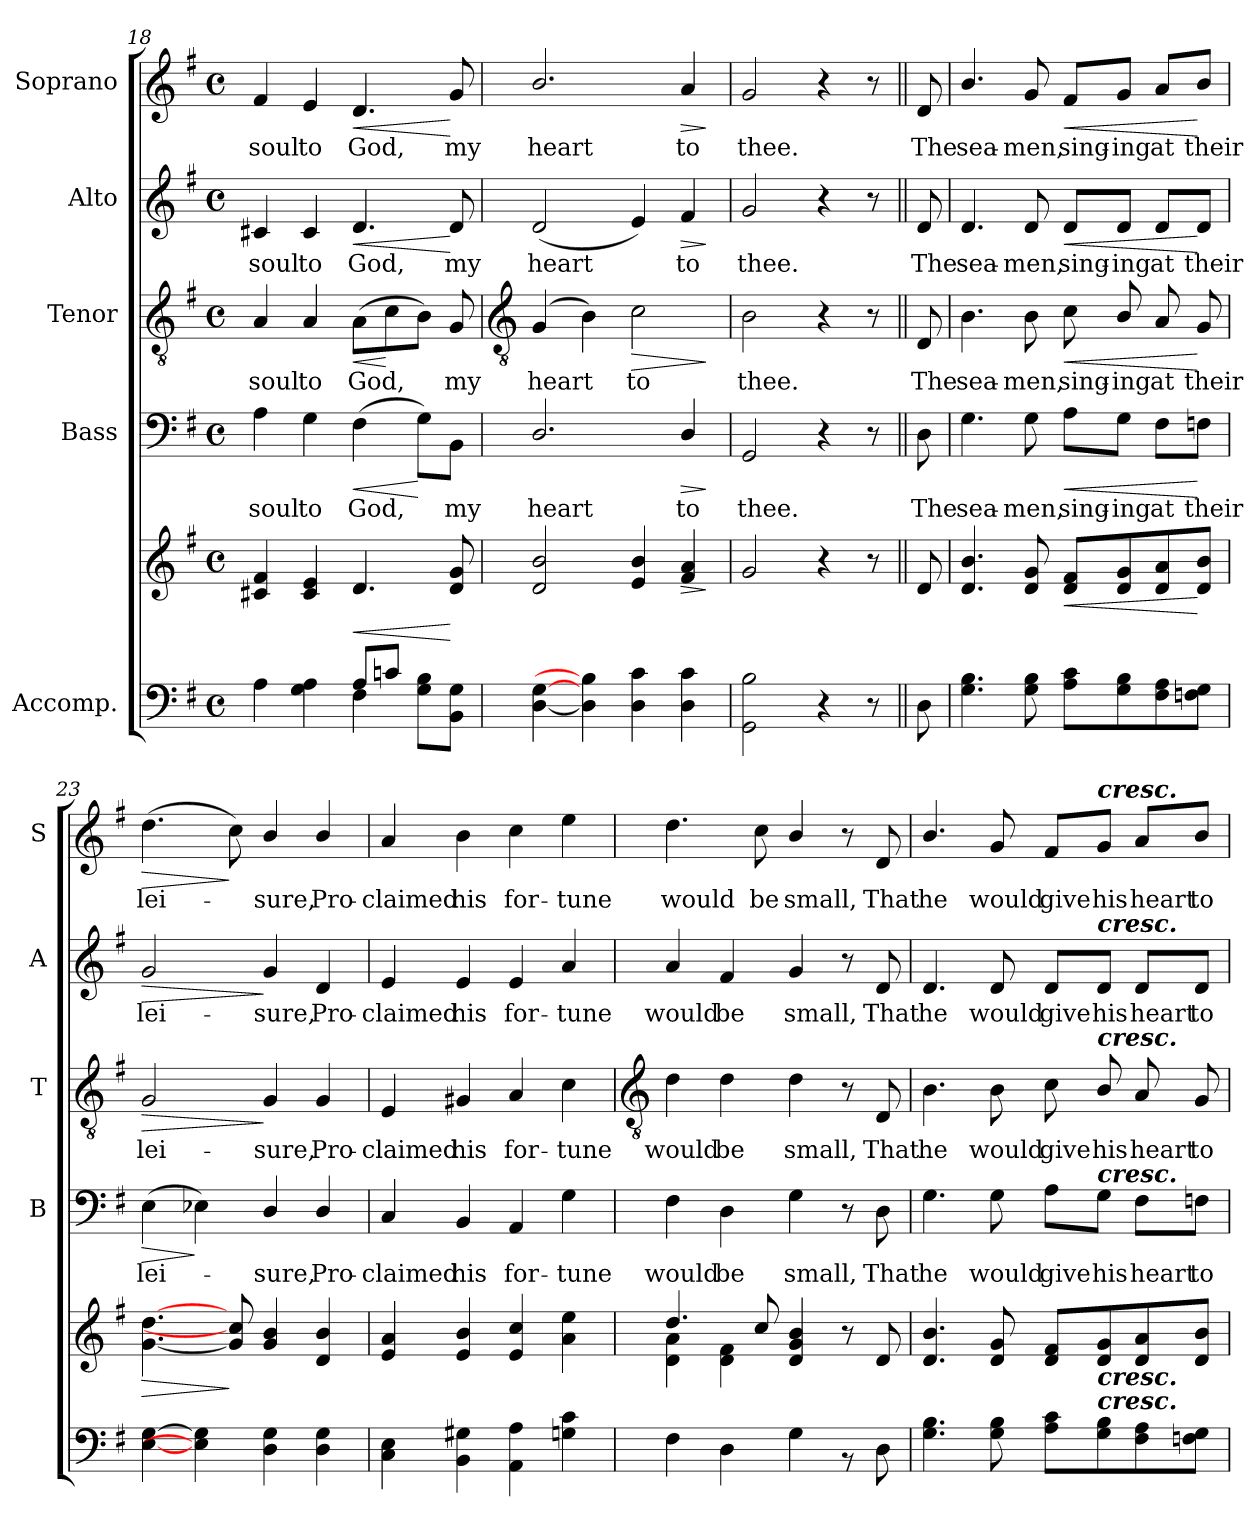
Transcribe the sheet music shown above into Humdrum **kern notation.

**kern	**kern	**dynam	**kern	**text	**dynam	**kern	**text	**dynam	**kern	**text	**dynam	**kern	**text	**dynam
*part5	*part5	*part5	*part4	*part4	*part4	*part3	*part3	*part3	*part2	*part2	*part2	*part1	*part1	*part1
*staff6	*staff5	*staff5/6	*staff4	*staff4	*staff4	*staff3	*staff3	*staff3	*staff2	*staff2	*staff2	*staff1	*staff1	*staff1
*I"Accomp.	*	*	*I"Bass	*	*	*I"Tenor	*	*	*I"Alto	*	*	*I"Soprano	*	*
*	*	*	*I'B	*	*	*I'T	*	*	*I'A	*	*	*I'S	*	*
*clefF4	*clefG2	*	*clefF4	*	*	*clefGv2	*	*	*clefG2	*	*	*clefG2	*	*
*k[f#]	*k[f#]	*	*k[f#]	*	*	*k[f#]	*	*	*k[f#]	*	*	*k[f#]	*	*
*G:	*G:	*	*G:	*	*	*G:	*	*	*G:	*	*	*G:	*	*
*M4/4	*M4/4	*	*M4/4	*	*	*M4/4	*	*	*M4/4	*	*	*M4/4	*	*
*met(c)	*met(c)	*	*met(c)	*	*	*met(c)	*	*	*met(c)	*	*	*met(c)	*	*
=18	=18	=18	=18	=18	=18	=18	=18	=18	=18	=18	=18	=18	=18	=18
*^	*^	*	*	*	*	*	*	*	*	*	*	*	*	*
!	!	!	!	!	!	!LO:LY:b	!	!	!LO:LY:b	!	!	!LO:LY:b	!	!	!LO:LY:b	!
2ryy	4A	4c#X 4f#	1ryy	.	4A	soul	.	4A	soul	.	4c#X	soul	.	4f#	soul	.
!	!	!	!	!	!	!LO:LY:b	!	!	!LO:LY:b	!	!	!LO:LY:b	!	!	!LO:LY:b	!
.	4G 4A	4c# 4e	.	.	4G	to	.	4A	to	.	4c#	to	.	4e	to	.
!	!	!	!	!LO:HP:b	!	!LO:LY:b	!LO:HP:b	!	!LO:LY:b	!LO:HP:b	!	!LO:LY:b	!LO:HP:b	!	!LO:LY:b	!LO:HP:b
8A/L	4F#	4.d	.	<	(>4F#	God,	<	(>8AL	God,	<	4.d	God,	<	4.d	God,	<
8cn/J	.	.	.	.	.	.	.	8c	.	[	.	.	.	.	.	.
4ryy	8G 8BL	.	.	.	8G\L)	.	[	8BJ)	.	.	.	.	.	.	.	.
!	!	!	!	!	!	!LO:LY:b	!	!	!LO:LY:b	!	!	!LO:LY:b	!	!	!LO:LY:b	!
.	8BB 8GJ	8d 8g	.	[	8BB\J	my	.	8G	my	.	8d	my	[	8g	my	[
*v	*v	*	*	*	*	*	*	*	*	*	*	*	*	*	*	*
*	*v	*v	*	*	*	*	*	*	*	*	*	*	*	*	*
!!LO:LB:g=z
=19	=19	=19	=19	=19	=19	=19	=19	=19	=19	=19	=19	=19	=19	=19
*	*	*	*	*	*	*clefGv2	*	*	*	*	*	*	*	*
*^	*	*	*	*	*	*	*	*	*	*	*	*	*	*
!	!	!	!	!	!LO:LY:b	!	!	!LO:LY:b	!	!	!LO:LY:b	!	!	!LO:LY:b	!
*v	*v	*	*	*	*	*	*	*	*	*	*	*	*	*	*
[4D\ [4G\	2d/ 2b/	.	2.D/	heart	.	(<4G	heart	.	(<2d	heart	.	2.b/	heart	.
4D] 4B]	.	.	.	.	.	4B)	.	.	.	.	.	.	.	.
!	!	!	!	!	!	!	!LO:LY:b	!LO:HP:b	!	!	!	!	!	!
4D 4c	4e 4b	.	.	.	.	2c	to	>	4e)	.	.	.	.	.
!	!	!LO:HP:b	!	!LO:LY:b	!LO:HP:b	!	!	!	!	!LO:LY:b	!LO:HP:b	!	!LO:LY:b	!LO:HP:b
4D\ 4c\	4f# 4a	>	4D/	to	>	.	.	.	4f#	to	>	4a	to	>
.	.	]	.	.	]	.	.	]	.	.	]	.	.	]
=20	=20	=20	=20	=20	=20	=20	=20	=20	=20	=20	=20	=20	=20	=20
!	!	!	!	!LO:LY:b	!	!	!LO:LY:b	!	!	!LO:LY:b	!	!	!LO:LY:b	!
2GG 2B	2g	.	2GG	thee.	.	2B	thee.	.	2g	thee.	.	2g	thee.	.
4r	4r	.	4r	.	.	4r	.	.	4r	.	.	4r	.	.
8r	8r	.	8r	.	.	8r	.	.	8r	.	.	8r	.	.
=21||	=21||	=21||	=21||	=21||	=21||	=21||	=21||	=21||	=21||	=21||	=21||	=21||	=21||	=21||
!	!	!	!	!LO:LY:b	!	!	!LO:LY:b	!	!	!LO:LY:b	!	!	!LO:LY:b	!
8D	8d/	.	8D	The	.	8D	The	.	8d	The	.	8d/	The	.
=22	=22	=22	=22	=22	=22	=22	=22	=22	=22	=22	=22	=22	=22	=22
!	!	!	!	!LO:LY:b	!	!	!LO:LY:b	!	!	!LO:LY:b	!	!	!LO:LY:b	!
4.G 4.B	4.d/ 4.b/	.	4.G	sea-	.	4.B	sea-	.	4.d	sea-	.	4.b/	sea-	.
!	!	!	!	!LO:LY:b	!	!	!LO:LY:b	!	!	!LO:LY:b	!	!	!LO:LY:b	!
8G 8B	8d 8g	.	8G	-men,	.	8B	-men,	.	8d	-men,	.	8g	-men,	.
!	!	!LO:HP:b	!	!LO:LY:b	!LO:HP:b	!	!LO:LY:b	!LO:HP:b	!	!LO:LY:b	!LO:HP:b	!	!LO:LY:b	!LO:HP:b
8A 8cL	8d 8f#L	<	8A\L	sing-	<	8c	sing-	<	8d/L	sing-	<	8f#/L	sing-	<
!	!	!	!	!LO:LY:b	!	!	!LO:LY:b	!	!	!LO:LY:b	!	!	!LO:LY:b	!
8G 8B	8d 8g	.	8G\J	-ing	.	8B/	-ing	.	8d/J	-ing	.	8g/J	-ing	.
!	!	!	!	!LO:LY:b	!	!	!LO:LY:b	!	!	!LO:LY:b	!	!	!LO:LY:b	!
8F# 8A	8d 8a	.	8F#\L	at	.	8A	at	.	8d/L	at	.	8a/L	at	.
!	!	!	!	!LO:LY:b	!	!	!LO:LY:b	!	!	!LO:LY:b	!	!	!LO:LY:b	!
8Fn 8GJ	8d 8bJ	[	8Fn\J	their	[	8G	their	[	8d/J	their	[	8b/J	their	[
=23	=23	=23	=23	=23	=23	=23	=23	=23	=23	=23	=23	=23	=23	=23
!	!	!LO:HP:b	!	!LO:LY:b	!LO:HP:b	!	!LO:LY:b	!LO:HP:b	!	!LO:LY:b	!LO:HP:b	!	!LO:LY:b	!LO:HP:b
[4E [4G	[4.g [4.dd	>	(>4E	lei-	>	2G	lei-	>	2g	lei-	>	(>4.dd	lei-	>
4E-] 4G]	.	.	4E-X)	.	]	.	.	.	.	.	.	.	.	.
.	8g] 8cc]	]	.	.	.	.	.	.	.	.	.	8cc)	.	]
!	!	!	!	!LO:LY:b	!	!	!LO:LY:b	!	!	!LO:LY:b	!	!	!LO:LY:b	!
4D\ 4G\	4g/ 4b/	.	4D/	sure,	.	4G	-sure,	]	4g	-sure,	]	4b/	sure,	.
!	!	!	!	!LO:LY:b	!	!	!LO:LY:b	!	!	!LO:LY:b	!	!	!LO:LY:b	!
4D\ 4G\	4d/ 4b/	.	4D/	Pro-	.	4G	Pro-	.	4d	Pro-	.	4b/	Pro-	.
=24	=24	=24	=24	=24	=24	=24	=24	=24	=24	=24	=24	=24	=24	=24
!	!	!	!	!LO:LY:b	!	!	!LO:LY:b	!	!	!LO:LY:b	!	!	!LO:LY:b	!
4C 4E	4e 4a	.	4C	-claimed	.	4E	-claimed	.	4e	-claimed	.	4a	-claimed	.
!	!	!	!	!LO:LY:b	!	!	!LO:LY:b	!	!	!LO:LY:b	!	!	!LO:LY:b	!
4BB 4G#X	4e 4b	.	4BB	his	.	4G#X	his	.	4e	his	.	4b	his	.
!	!	!	!	!LO:LY:b	!	!	!LO:LY:b	!	!	!LO:LY:b	!	!	!LO:LY:b	!
4AA 4A	4e 4cc	.	4AA	for-	.	4A	for-	.	4e	for-	.	4cc	for-	.
!	!	!	!	!LO:LY:b	!	!	!LO:LY:b	!	!	!LO:LY:b	!	!	!LO:LY:b	!
4Gn 4c	4a 4ee	.	4G	-tune	.	4c	-tune	.	4a	-tune	.	4ee	-tune	.
!!LO:LB:g=z
=25	=25	=25	=25	=25	=25	=25	=25	=25	=25	=25	=25	=25	=25	=25
*	*	*	*	*	*	*clefGv2	*	*	*	*	*	*	*	*
*^	*^	*	*	*	*	*	*	*	*	*	*	*	*	*
!	!	!	!	!	!	!LO:LY:b	!	!	!LO:LY:b	!	!	!LO:LY:b	!	!	!LO:LY:b	!
1ryy	4F#	4.dd/	4d\ 4a\	.	4F#	would	.	4d	would	.	4a	would	.	4.dd	would	.
!	!	!	!	!	!	!LO:LY:b	!	!	!LO:LY:b	!	!	!LO:LY:b	!	!	!	!
.	4D	.	4d\ 4f#\	.	4D	be	.	4d	be	.	4f#	be	.	.	.	.
!	!	!	!	!	!	!	!	!	!	!	!	!	!	!	!LO:LY:b	!
.	.	8cc/	.	.	.	.	.	.	.	.	.	.	.	8cc	be	.
!	!	!	!	!	!	!LO:LY:b	!	!	!LO:LY:b	!	!	!LO:LY:b	!	!	!LO:LY:b	!
.	4G	4d/ 4g/ 4b/	2ryy	.	4G	small,	.	4d	small,	.	4g	small,	.	4b/	small,	.
.	8r	8r	.	.	8r	.	.	8r	.	.	8r	.	.	8r	.	.
!	!	!	!	!	!	!LO:LY:b	!	!	!LO:LY:b	!	!	!LO:LY:b	!	!	!LO:LY:b	!
.	8D	8d	.	.	8D	That	.	8D	That	.	8d	That	.	8d	That	.
=26	=26	=26	=26	=26	=26	=26	=26	=26	=26	=26	=26	=26	=26	=26	=26	=26
!	!	!	!	!	!	!LO:LY:b	!	!	!LO:LY:b	!	!	!LO:LY:b	!	!	!LO:LY:b	!
1ryy	4.G 4.B	4.d/ 4.b/	1ryy	.	4.G	he	.	4.B	he	.	4.d	he	.	4.b/	he	.
!	!	!	!	!	!	!LO:LY:b	!	!	!LO:LY:b	!	!	!LO:LY:b	!	!	!LO:LY:b	!
.	8G 8B	8d 8g	.	.	8G	would	.	8B	would	.	8d	would	.	8g	would	.
!	!	!	!	!	!	!LO:LY:b	!	!	!LO:LY:b	!	!	!LO:LY:b	!	!	!LO:LY:b	!
.	8A 8cL	8d 8f#L	.	.	8A\L	give	.	8c	give	.	8d/L	give	.	8f#/L	give	.
!	!	!	!	!	!	!	!	!	!	!	!	!	!	!LO:TX:a:Bi:t=cresc.	!	!
!	!	!	!	!	!	!	!	!	!	!	!LO:TX:a:Bi:t=cresc.	!	!	!	!	!
!	!	!	!	!	!	!	!	!LO:TX:a:Bi:t=cresc.	!	!	!	!	!	!	!	!
!	!	!	!	!	!LO:TX:a:Bi:t=cresc.	!	!	!	!	!	!	!	!	!	!	!
!	!	!LO:TX:b:Bi:t=cresc.	!	!	!	!	!	!	!	!	!	!	!	!	!	!
!	!LO:TX:a:Bi:t=cresc.	!	!	!	!	!	!	!	!	!	!	!	!	!	!	!
!	!	!	!	!	!	!LO:LY:b	!	!	!LO:LY:b	!	!	!LO:LY:b	!	!	!LO:LY:b	!
.	8G 8B	8d 8g	.	.	8G\J	his	.	8B/	his	.	8d/J	his	.	8g/J	his	.
!	!	!	!	!	!	!LO:LY:b	!	!	!LO:LY:b	!	!	!LO:LY:b	!	!	!LO:LY:b	!
.	8F# 8A	8d 8a	.	.	8F#\L	heart	.	8A	heart	.	8d/L	heart	.	8a/L	heart	.
!	!	!	!	!	!	!LO:LY:b	!	!	!LO:LY:b	!	!	!LO:LY:b	!	!	!LO:LY:b	!
.	8Fn 8GJ	8d 8bJ	.	.	8Fn\J	to	.	8G	to	.	8d/J	to	.	8b/J	to	.
*v	*v	*	*	*	*	*	*	*	*	*	*	*	*	*	*	*
*	*v	*v	*	*	*	*	*	*	*	*	*	*	*	*	*
=	=	=	=	=	=	=	=	=	=	=	=	=	=	=
*-	*-	*-	*-	*-	*-	*-	*-	*-	*-	*-	*-	*-	*-	*-
